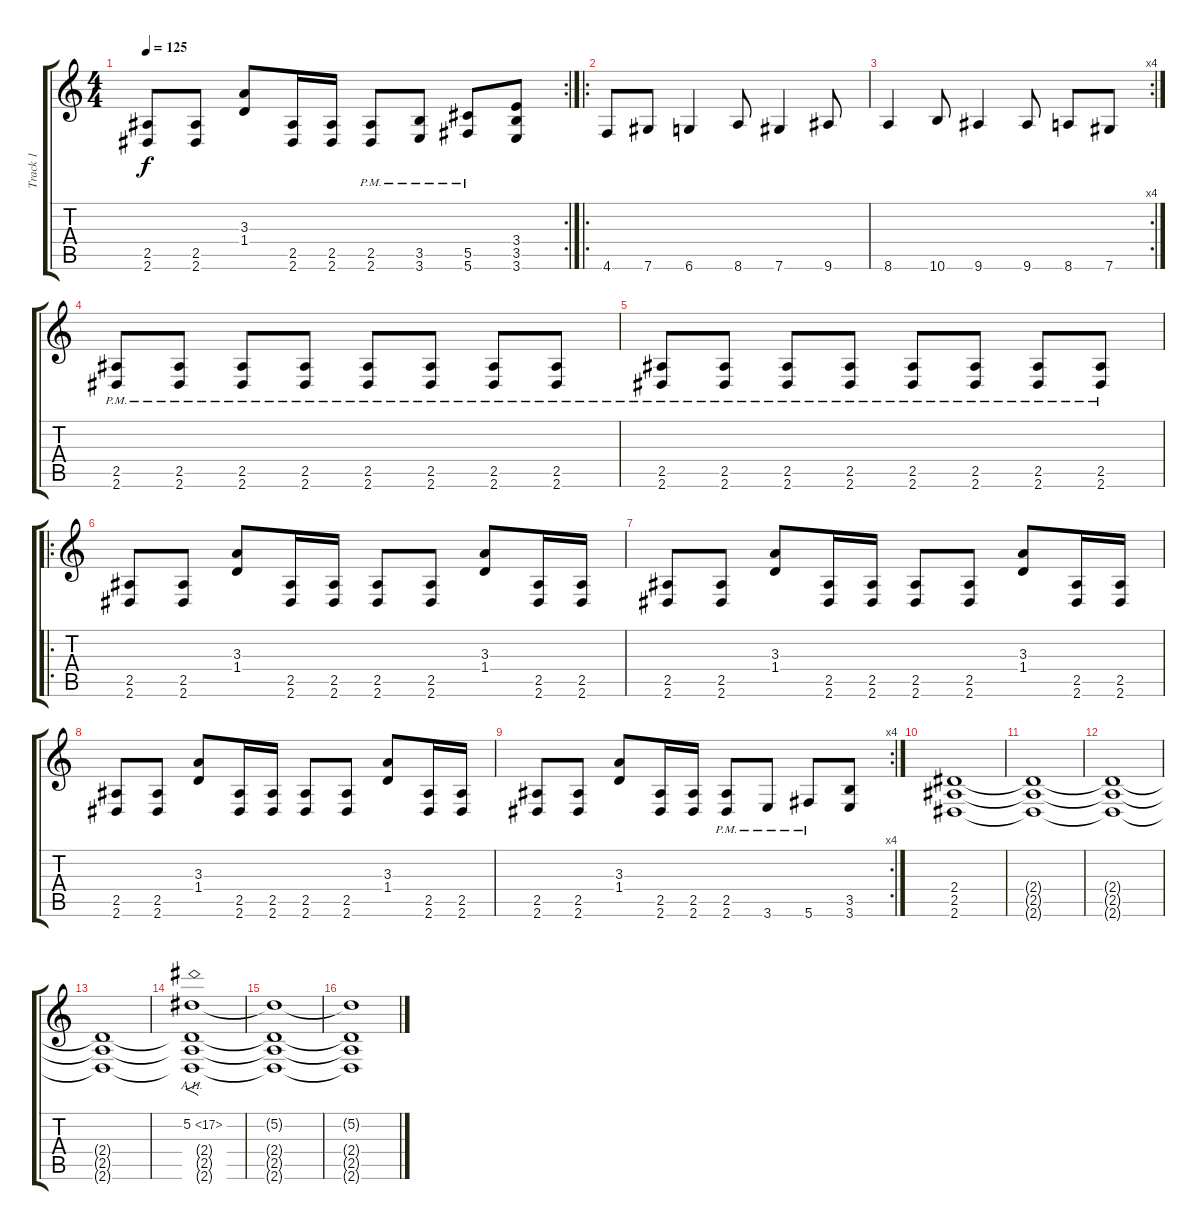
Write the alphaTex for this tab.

\track ("Track 1" "Track 1") {instrument distortionguitar}
\staff {score tabs}
\tuning (Eb4 Bb3 Gb3 Db3 Ab2 Db2) {hide}
\rc 2
\ts (4 4)
\tempo 125
\clef g2
\ks c
(2.5 2.6).8{dy f} (2.5 2.6).8 (3.3 1.4).8 (2.5 2.6).16 (2.5 2.6).16 (2.5{pm} 2.6{pm}).8 (3.5{pm} 3.6{pm}).8 (5.5{pm} 5.6{pm}).8 (3.4 3.5 3.6).8 |
\ro
4.6.8 7.6.8 6.6.4 8.6.8 7.6.4 9.6.8 |
\rc 4
8.6.4 10.6.8 9.6.4 9.6.8 8.6.8 7.6.8 |
(2.5{pm} 2.6{pm}).8 (2.5{pm} 2.6{pm}).8 (2.5{pm} 2.6{pm}).8 (2.5{pm} 2.6{pm}).8 (2.5{pm} 2.6{pm}).8 (2.5{pm} 2.6{pm}).8 (2.5{pm} 2.6{pm}).8 (2.5{pm} 2.6{pm}).8 |
(2.5{pm} 2.6{pm}).8 (2.5{pm} 2.6{pm}).8 (2.5{pm} 2.6{pm}).8 (2.5{pm} 2.6{pm}).8 (2.5{pm} 2.6{pm}).8 (2.5{pm} 2.6{pm}).8 (2.5{pm} 2.6{pm}).8 (2.5{pm} 2.6{pm}).8 |
\ro
(2.5 2.6).8 (2.5 2.6).8 (3.3 1.4).8 (2.5 2.6).16 (2.5 2.6).16 (2.5 2.6).8 (2.5 2.6).8 (3.3 1.4).8 (2.5 2.6).16 (2.5 2.6).16 |
(2.5 2.6).8 (2.5 2.6).8 (3.3 1.4).8 (2.5 2.6).16 (2.5 2.6).16 (2.5 2.6).8 (2.5 2.6).8 (3.3 1.4).8 (2.5 2.6).16 (2.5 2.6).16 |
(2.5 2.6).8 (2.5 2.6).8 (3.3 1.4).8 (2.5 2.6).16 (2.5 2.6).16 (2.5 2.6).8 (2.5 2.6).8 (3.3 1.4).8 (2.5 2.6).16 (2.5 2.6).16 |
\rc 4
(2.5 2.6).8 (2.5 2.6).8 (3.3 1.4).8 (2.5 2.6).16 (2.5 2.6).16 (2.5 2.6{pm}).8 3.6{pm}.8 5.6{pm}.8 (3.5 3.6).8 |
(2.4 2.5 2.6).1 |
(2.4{t} 2.5{t} 2.6{t}).1 |
(2.4{t} 2.5{t} 2.6{t}).1 |
(2.4{t} 2.5{t} 2.6{t}).1 |
(5.2{ah 12} 2.4{t} 2.5{t} 2.6{t}).1{f} |
(5.2{t} 2.4{t} 2.5{t} 2.6{t}).1 |
(5.2{t} 2.4{t} 2.5{t} 2.6{t}).1
